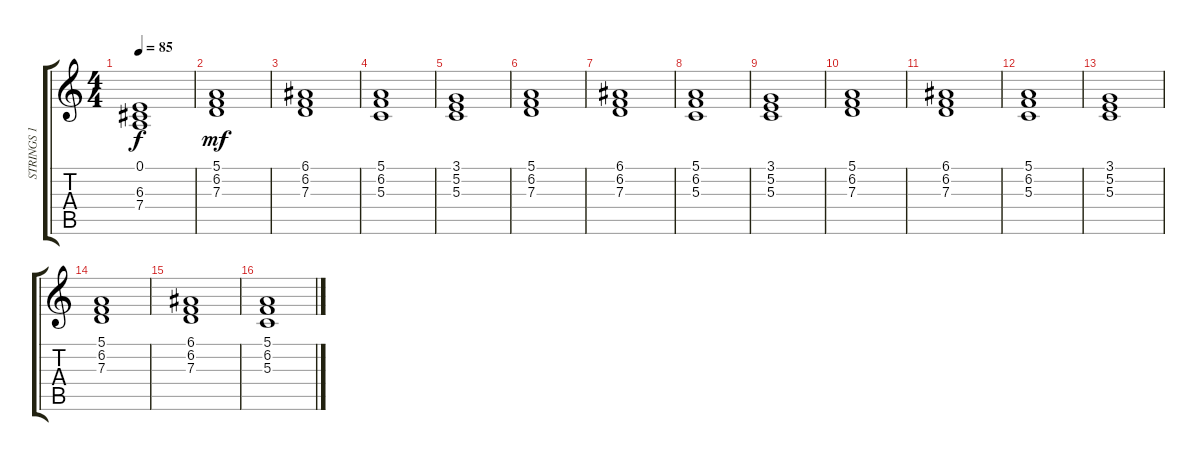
\track ("STRINGS 1" "STRINGS 1") {instrument synthstrings2}
\staff {score tabs}
\tuning (E4 B3 G3 D3 A2 E2) {hide}
\ts (4 4)
\tempo 85
\clef g2
\ks c
(0.1{t} 6.3{t} 7.4{t}).1{dy f} |
(5.1 6.2 7.3).1{dy mf} |
(6.1 6.2 7.3).1 |
(5.1 6.2 5.3).1 |
(3.1 5.2 5.3).1 |
(5.1 6.2 7.3).1 |
(6.1 6.2 7.3).1 |
(5.1 6.2 5.3).1 |
(3.1 5.2 5.3).1 |
(5.1 6.2 7.3).1 |
(6.1 6.2 7.3).1 |
(5.1 6.2 5.3).1 |
(3.1 5.2 5.3).1 |
(5.1 6.2 7.3).1 |
(6.1 6.2 7.3).1 |
(5.1 6.2 5.3).1
